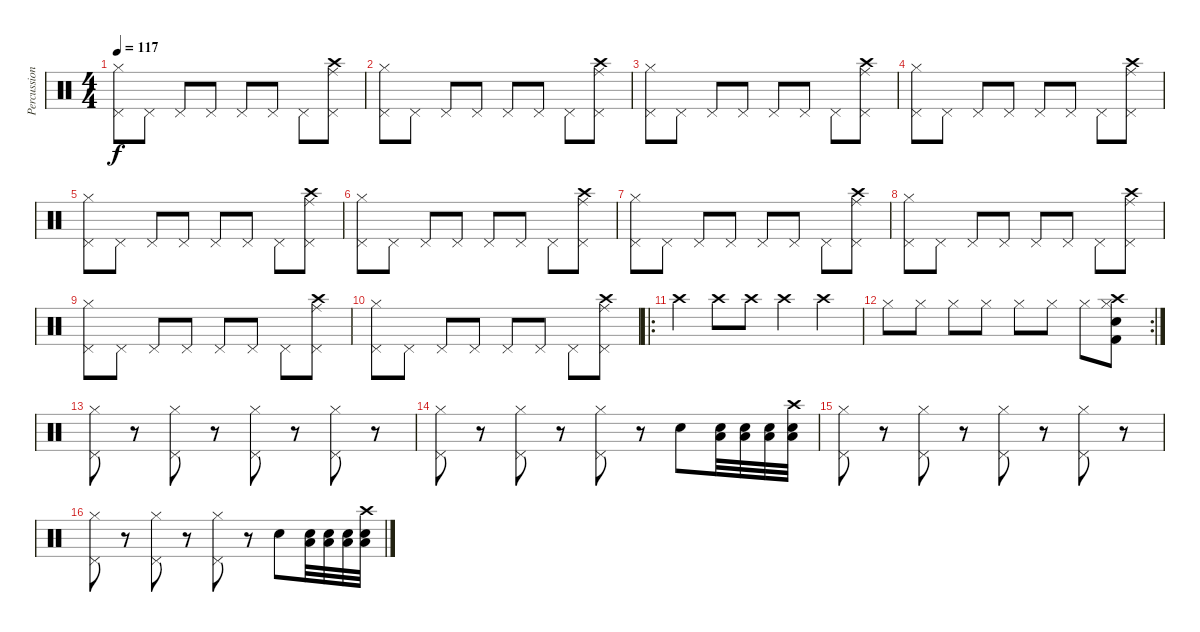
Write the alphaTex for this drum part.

\track ("Percussion" "Percussion") {instrument percussion}
\staff {score}
\articulation defaults
\ts (4 4)
\tempo 117
\clef neutral
\ks c
("Hi-Hat (closed)" "Pedal Hi-Hat (hit)").8{dy f} "Pedal Hi-Hat (hit)".8 "Pedal Hi-Hat (hit)".8 "Pedal Hi-Hat (hit)".8 "Pedal Hi-Hat (hit)".8 "Pedal Hi-Hat (hit)".8 "Pedal Hi-Hat (hit)".8 ("Ride (middle)" "Pedal Hi-Hat (hit)" "Crash high (hit)").8 |
("Hi-Hat (closed)" "Pedal Hi-Hat (hit)").8 "Pedal Hi-Hat (hit)".8 "Pedal Hi-Hat (hit)".8 "Pedal Hi-Hat (hit)".8 "Pedal Hi-Hat (hit)".8 "Pedal Hi-Hat (hit)".8 "Pedal Hi-Hat (hit)".8 ("Ride (middle)" "Pedal Hi-Hat (hit)" "Crash high (hit)").8 |
("Hi-Hat (closed)" "Pedal Hi-Hat (hit)").8 "Pedal Hi-Hat (hit)".8 "Pedal Hi-Hat (hit)".8 "Pedal Hi-Hat (hit)".8 "Pedal Hi-Hat (hit)".8 "Pedal Hi-Hat (hit)".8 "Pedal Hi-Hat (hit)".8 ("Ride (middle)" "Pedal Hi-Hat (hit)" "Crash high (hit)").8 |
("Hi-Hat (closed)" "Pedal Hi-Hat (hit)").8 "Pedal Hi-Hat (hit)".8 "Pedal Hi-Hat (hit)".8 "Pedal Hi-Hat (hit)".8 "Pedal Hi-Hat (hit)".8 "Pedal Hi-Hat (hit)".8 "Pedal Hi-Hat (hit)".8 ("Ride (middle)" "Pedal Hi-Hat (hit)" "Crash high (hit)").8 |
("Hi-Hat (closed)" "Pedal Hi-Hat (hit)").8 "Pedal Hi-Hat (hit)".8 "Pedal Hi-Hat (hit)".8 "Pedal Hi-Hat (hit)".8 "Pedal Hi-Hat (hit)".8 "Pedal Hi-Hat (hit)".8 "Pedal Hi-Hat (hit)".8 ("Ride (middle)" "Pedal Hi-Hat (hit)" "Crash high (hit)").8 |
("Hi-Hat (closed)" "Pedal Hi-Hat (hit)").8 "Pedal Hi-Hat (hit)".8 "Pedal Hi-Hat (hit)".8 "Pedal Hi-Hat (hit)".8 "Pedal Hi-Hat (hit)".8 "Pedal Hi-Hat (hit)".8 "Pedal Hi-Hat (hit)".8 ("Ride (middle)" "Pedal Hi-Hat (hit)" "Crash high (hit)").8 |
("Hi-Hat (closed)" "Pedal Hi-Hat (hit)").8 "Pedal Hi-Hat (hit)".8 "Pedal Hi-Hat (hit)".8 "Pedal Hi-Hat (hit)".8 "Pedal Hi-Hat (hit)".8 "Pedal Hi-Hat (hit)".8 "Pedal Hi-Hat (hit)".8 ("Ride (middle)" "Pedal Hi-Hat (hit)" "Crash high (hit)").8 |
("Hi-Hat (closed)" "Pedal Hi-Hat (hit)").8 "Pedal Hi-Hat (hit)".8 "Pedal Hi-Hat (hit)".8 "Pedal Hi-Hat (hit)".8 "Pedal Hi-Hat (hit)".8 "Pedal Hi-Hat (hit)".8 "Pedal Hi-Hat (hit)".8 ("Ride (middle)" "Pedal Hi-Hat (hit)" "Crash high (hit)").8 |
("Hi-Hat (closed)" "Pedal Hi-Hat (hit)").8 "Pedal Hi-Hat (hit)".8 "Pedal Hi-Hat (hit)".8 "Pedal Hi-Hat (hit)".8 "Pedal Hi-Hat (hit)".8 "Pedal Hi-Hat (hit)".8 "Pedal Hi-Hat (hit)".8 ("Ride (middle)" "Pedal Hi-Hat (hit)" "Crash high (hit)").8 |
("Hi-Hat (closed)" "Pedal Hi-Hat (hit)").8 "Pedal Hi-Hat (hit)".8 "Pedal Hi-Hat (hit)".8 "Pedal Hi-Hat (hit)".8 "Pedal Hi-Hat (hit)".8 "Pedal Hi-Hat (hit)".8 "Pedal Hi-Hat (hit)".8 ("Ride (middle)" "Pedal Hi-Hat (hit)" "Crash high (hit)").8 |
\ro "Crash high (hit)".4 "Crash high (hit)".8 "Crash high (hit)".8 "Crash high (hit)".4 "Crash high (hit)".4
|
\rc 2 "Hi-Hat (closed)".8 "Hi-Hat (closed)".8 "Hi-Hat (closed)".8 "Hi-Hat (closed)".8 "Hi-Hat (closed)".8 "Hi-Hat (closed)".8 "Hi-Hat (closed)".8
("Crash high (hit)" "Hi-Hat (closed)" "Kick (hit) 2" "Snare (hit) 2").8 |
("Hi-Hat (closed)" "Pedal Hi-Hat (hit)").8{volume 14} r.8 ("Hi-Hat (closed)" "Pedal Hi-Hat (hit)").8 r.8 ("Hi-Hat (closed)" "Pedal Hi-Hat (hit)").8 r.8 ("Hi-Hat (closed)" "Pedal Hi-Hat (hit)").8 r.8 |
("Pedal Hi-Hat (hit)" "Hi-Hat (closed)").8 r.8 ("Pedal Hi-Hat (hit)" "Hi-Hat (closed)").8 r.8 ("Pedal Hi-Hat (hit)" "Hi-Hat (closed)").8 r.8 "Snare (hit) 2".8 ("Snare (hit) 2" "Low Tom (hit)").32 ("Snare (hit) 2" "Low Tom (hit)").32 ("Snare (hit) 2" "Low Tom (hit)").32 ("Crash high (hit)" "Snare (hit) 2" "Low Tom (hit)").32 |
("Hi-Hat (closed)" "Pedal Hi-Hat (hit)").8 r.8 ("Hi-Hat (closed)" "Pedal Hi-Hat (hit)").8 r.8 ("Hi-Hat (closed)" "Pedal Hi-Hat (hit)").8 r.8 ("Hi-Hat (closed)" "Pedal Hi-Hat (hit)").8 r.8 |
("Pedal Hi-Hat (hit)" "Hi-Hat (closed)").8 r.8 ("Pedal Hi-Hat (hit)" "Hi-Hat (closed)").8 r.8 ("Pedal Hi-Hat (hit)" "Hi-Hat (closed)").8 r.8 "Snare (hit) 2".8 ("Snare (hit) 2" "Low Tom (hit)").32 ("Snare (hit) 2" "Low Tom (hit)").32 ("Snare (hit) 2" "Low Tom (hit)").32 ("Crash high (hit)" "Snare (hit) 2" "Low Tom (hit)").32
